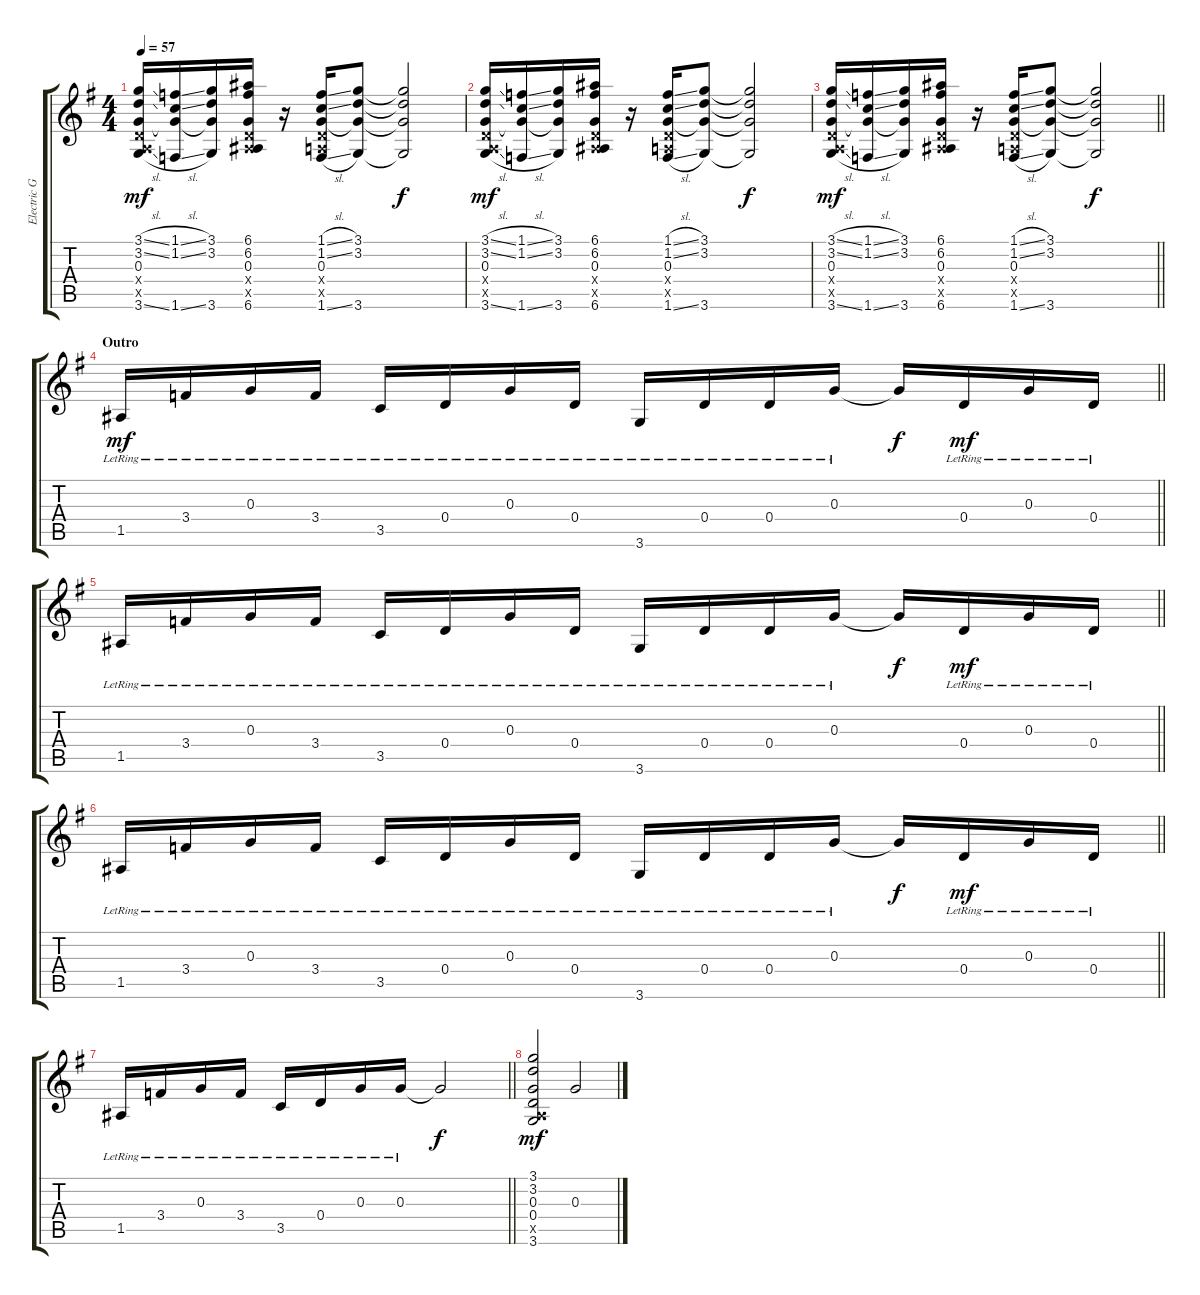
\track ("Electric Gtr. 1" "Electric G") {instrument electricguitarclean}
\staff {score tabs}
\tuning (E4 B3 G3 D3 A2 E2) {hide}
\ts (4 4)
\tempo 57
\clef g2
\ks g
(3.1{sl} 3.2{sl} 0.3 0.4{x} 0.5{x} 3.6{sl}).16{dy mf} (1.1{sl} 1.2{sl} 0.3{t} 1.6{sl}).16 (3.1 3.2 0.3{t} 3.6).16 (6.1 6.2 0.3 0.4{x} 0.5{x} 6.6).16 r.16 (1.1{sl} 1.2{sl} 0.3 0.4{x} 0.5{x} 1.6{sl}).16 (3.1 3.2 0.3{t} 3.6).8 (3.1{t} 3.2{t} 0.3{t} 3.6{t}).2{dy f} |
(3.1{sl} 3.2{sl} 0.3 0.4{x} 0.5{x} 3.6{sl}).16{dy mf} (1.1{sl} 1.2{sl} 0.3{t} 1.6{sl}).16 (3.1 3.2 0.3{t} 3.6).16 (6.1 6.2 0.3 0.4{x} 0.5{x} 6.6).16 r.16 (1.1{sl} 1.2{sl} 0.3 0.4{x} 0.5{x} 1.6{sl}).16 (3.1 3.2 0.3{t} 3.6).8 (3.1{t} 3.2{t} 0.3{t} 3.6{t}).2{dy f} |
\barLineRight lightlight
(3.1{sl} 3.2{sl} 0.3 0.4{x} 0.5{x} 3.6{sl}).16{dy mf} (1.1{sl} 1.2{sl} 0.3{t} 1.6{sl}).16 (3.1 3.2 0.3{t} 3.6).16 (6.1 6.2 0.3 0.4{x} 0.5{x} 6.6).16 r.16 (1.1{sl} 1.2{sl} 0.3 0.4{x} 0.5{x} 1.6{sl}).16 (3.1 3.2 0.3{t} 3.6).8 (3.1{t} 3.2{t} 0.3{t} 3.6{t}).2{dy f} |
\section ("" "Outro")
\barLineRight lightlight
1.5{lr}.16{dy mf} 3.4{lr}.16 0.3{lr}.16 3.4{lr}.16 3.5{lr}.16 0.4{lr}.16 0.3{lr}.16 0.4{lr}.16 3.6{lr}.16 0.4{lr}.16 0.4{lr}.16 0.3{lr}.16 0.3{t}.16{dy f} 0.4{lr}.16{dy mf} 0.3{lr}.16 0.4{lr}.16 |
\barLineRight lightlight
1.5{lr}.16 3.4{lr}.16 0.3{lr}.16 3.4{lr}.16 3.5{lr}.16 0.4{lr}.16 0.3{lr}.16 0.4{lr}.16 3.6{lr}.16 0.4{lr}.16 0.4{lr}.16 0.3{lr}.16 0.3{t}.16{dy f} 0.4{lr}.16{dy mf} 0.3{lr}.16 0.4{lr}.16 |
\barLineRight lightlight
1.5{lr}.16 3.4{lr}.16 0.3{lr}.16 3.4{lr}.16 3.5{lr}.16 0.4{lr}.16 0.3{lr}.16 0.4{lr}.16 3.6{lr}.16 0.4{lr}.16 0.4{lr}.16 0.3{lr}.16 0.3{t}.16{dy f} 0.4{lr}.16{dy mf} 0.3{lr}.16 0.4{lr}.16 |
\barLineRight lightlight
1.5{lr}.16 3.4{lr}.16 0.3{lr}.16 3.4{lr}.16 3.5{lr}.16 0.4{lr}.16 0.3{lr}.16 0.3{lr}.16 0.3{t}.2{dy f} |
(3.1 3.2 0.3 0.4 0.5{x} 3.6).2{dy mf} 0.3.2
